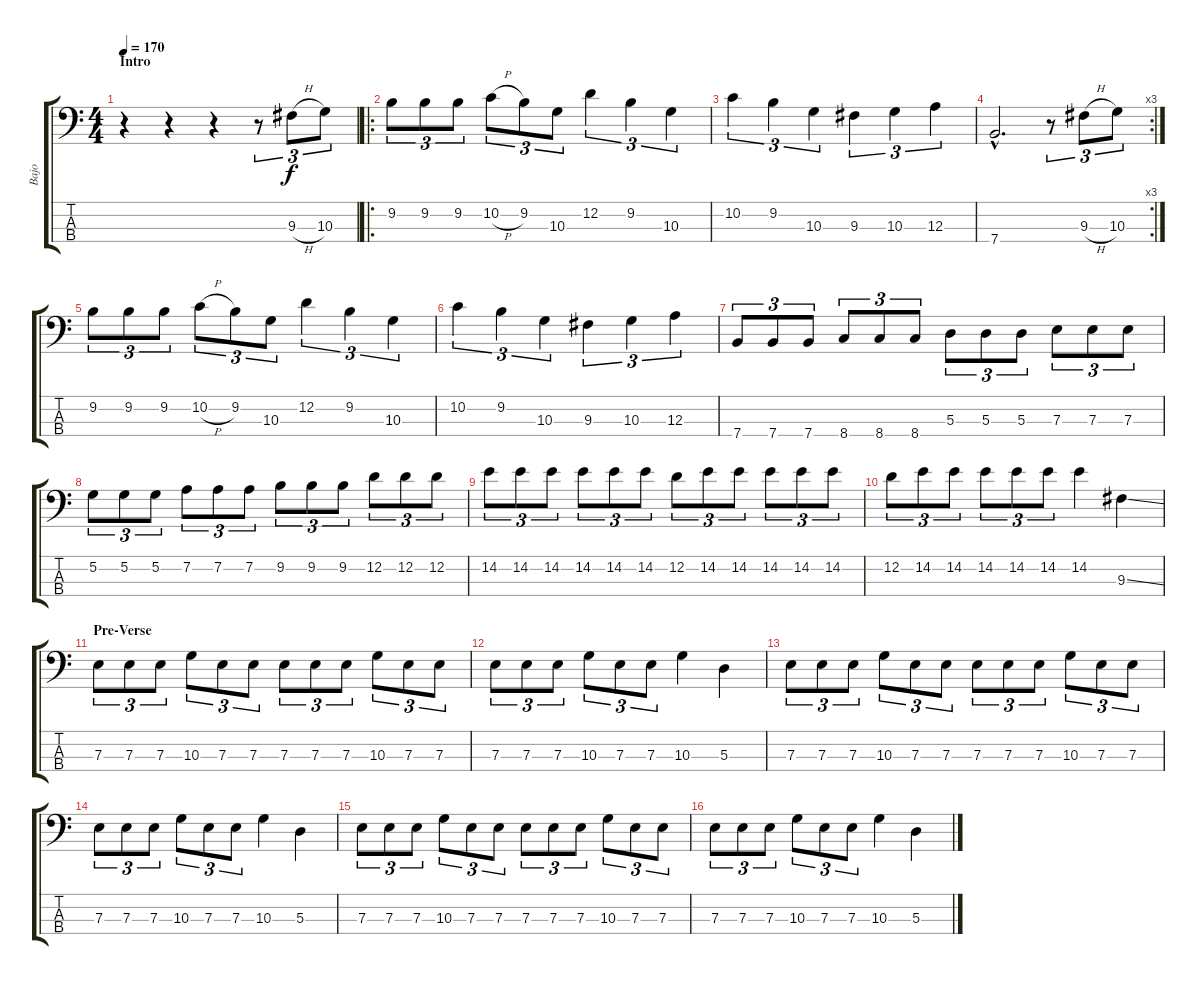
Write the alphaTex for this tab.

\track ("Bajo" "Bajo") {instrument electricbassfinger}
\staff {score tabs}
\tuning (G2 D2 A1 E1) {hide}
\ts (4 4)
\section ("" "Intro")
\tempo 170
\clef f4
\ks c
r.4{dy f instrument electricbassfinger} r.4 r.4 r.8{tu (3 2)} 9.3{h}.8{tu (3 2)} 10.3.8{tu (3 2)} |
\ro
9.2.8{tu (3 2)} 9.2.8{tu (3 2)} 9.2.8{tu (3 2)} 10.2{h}.8{tu (3 2)} 9.2.8{tu (3 2)} 10.3.8{tu (3 2)} 12.2.4{tu (3 2)} 9.2.4{tu (3 2)} 10.3.4{tu (3 2)} |
10.2.4{tu (3 2)} 9.2.4{tu (3 2)} 10.3.4{tu (3 2)} 9.3.4{tu (3 2)} 10.3.4{tu (3 2)} 12.3.4{tu (3 2)} |
\rc 3
7.4{hac}.2{d} r.8{tu (3 2)} 9.3{h}.8{tu (3 2)} 10.3.8{tu (3 2)} |
9.2.8{tu (3 2)} 9.2.8{tu (3 2)} 9.2.8{tu (3 2)} 10.2{h}.8{tu (3 2)} 9.2.8{tu (3 2)} 10.3.8{tu (3 2)} 12.2.4{tu (3 2)} 9.2.4{tu (3 2)} 10.3.4{tu (3 2)} |
10.2.4{tu (3 2)} 9.2.4{tu (3 2)} 10.3.4{tu (3 2)} 9.3.4{tu (3 2)} 10.3.4{tu (3 2)} 12.3.4{tu (3 2)} |
7.4.8{tu (3 2)} 7.4.8{tu (3 2)} 7.4.8{tu (3 2)} 8.4.8{tu (3 2)} 8.4.8{tu (3 2)} 8.4.8{tu (3 2)} 5.3.8{tu (3 2)} 5.3.8{tu (3 2)} 5.3.8{tu (3 2)} 7.3.8{tu (3 2)} 7.3.8{tu (3 2)} 7.3.8{tu (3 2)} |
5.2.8{tu (3 2)} 5.2.8{tu (3 2)} 5.2.8{tu (3 2)} 7.2.8{tu (3 2)} 7.2.8{tu (3 2)} 7.2.8{tu (3 2)} 9.2.8{tu (3 2)} 9.2.8{tu (3 2)} 9.2.8{tu (3 2)} 12.2.8{tu (3 2)} 12.2.8{tu (3 2)} 12.2.8{tu (3 2)} |
14.2.8{tu (3 2)} 14.2.8{tu (3 2)} 14.2.8{tu (3 2)} 14.2.8{tu (3 2)} 14.2.8{tu (3 2)} 14.2.8{tu (3 2)} 12.2.8{tu (3 2)} 14.2.8{tu (3 2)} 14.2.8{tu (3 2)} 14.2.8{tu (3 2)} 14.2.8{tu (3 2)} 14.2.8{tu (3 2)} |
12.2.8{tu (3 2)} 14.2.8{tu (3 2)} 14.2.8{tu (3 2)} 14.2.8{tu (3 2)} 14.2.8{tu (3 2)} 14.2.8{tu (3 2)} 14.2.4 9.3{ss}.4 |
\section ("" "Pre-Verse")
7.3.8{tu (3 2)} 7.3.8{tu (3 2)} 7.3.8{tu (3 2)} 10.3.8{tu (3 2)} 7.3.8{tu (3 2)} 7.3.8{tu (3 2)} 7.3.8{tu (3 2)} 7.3.8{tu (3 2)} 7.3.8{tu (3 2)} 10.3.8{tu (3 2)} 7.3.8{tu (3 2)} 7.3.8{tu (3 2)} |
7.3.8{tu (3 2)} 7.3.8{tu (3 2)} 7.3.8{tu (3 2)} 10.3.8{tu (3 2)} 7.3.8{tu (3 2)} 7.3.8{tu (3 2)} 10.3.4 5.3.4 |
7.3.8{tu (3 2)} 7.3.8{tu (3 2)} 7.3.8{tu (3 2)} 10.3.8{tu (3 2)} 7.3.8{tu (3 2)} 7.3.8{tu (3 2)} 7.3.8{tu (3 2)} 7.3.8{tu (3 2)} 7.3.8{tu (3 2)} 10.3.8{tu (3 2)} 7.3.8{tu (3 2)} 7.3.8{tu (3 2)} |
7.3.8{tu (3 2)} 7.3.8{tu (3 2)} 7.3.8{tu (3 2)} 10.3.8{tu (3 2)} 7.3.8{tu (3 2)} 7.3.8{tu (3 2)} 10.3.4 5.3.4 |
7.3.8{tu (3 2)} 7.3.8{tu (3 2)} 7.3.8{tu (3 2)} 10.3.8{tu (3 2)} 7.3.8{tu (3 2)} 7.3.8{tu (3 2)} 7.3.8{tu (3 2)} 7.3.8{tu (3 2)} 7.3.8{tu (3 2)} 10.3.8{tu (3 2)} 7.3.8{tu (3 2)} 7.3.8{tu (3 2)} |
7.3.8{tu (3 2)} 7.3.8{tu (3 2)} 7.3.8{tu (3 2)} 10.3.8{tu (3 2)} 7.3.8{tu (3 2)} 7.3.8{tu (3 2)} 10.3.4 5.3.4
